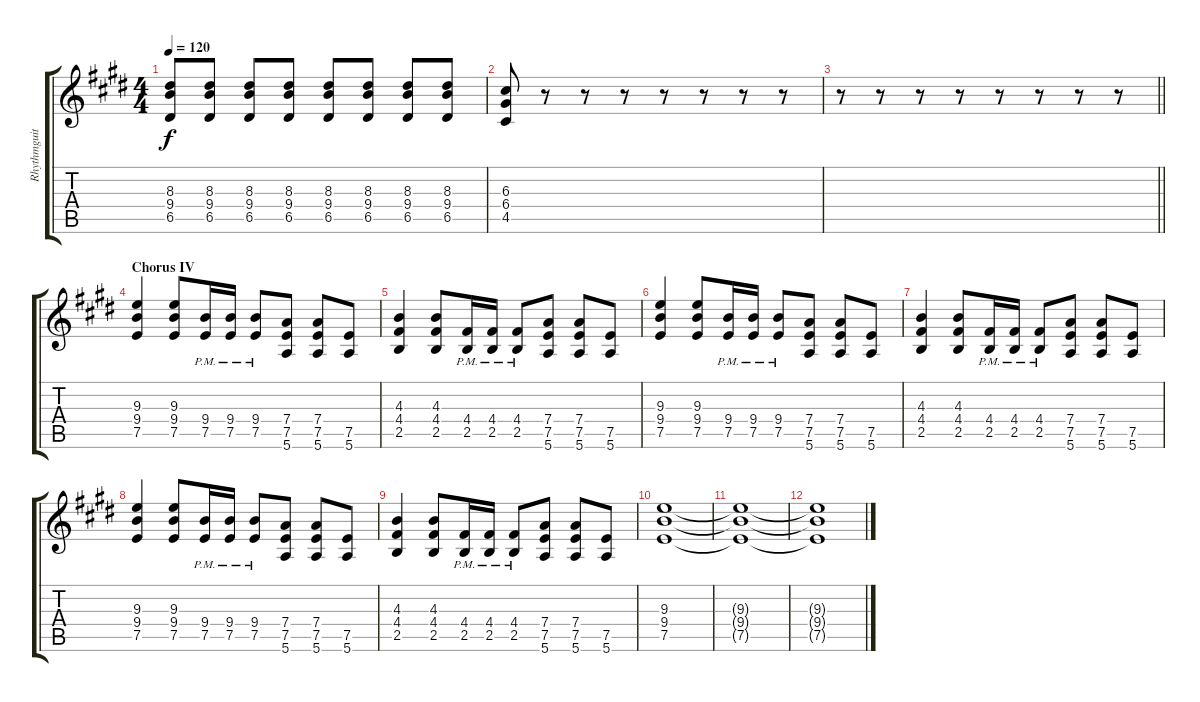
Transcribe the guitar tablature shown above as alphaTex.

\track ("Rhythmguitar" "Rhythmguit") {instrument distortionguitar}
\staff {score tabs}
\tuning (E4 B3 G3 D3 A2 E2) {hide}
\ts (4 4)
\tempo 120
\clef g2
\ks e
(8.3 9.4 6.5).8{dy f} (8.3 9.4 6.5).8 (8.3 9.4 6.5).8 (8.3 9.4 6.5).8 (8.3 9.4 6.5).8 (8.3 9.4 6.5).8 (8.3 9.4 6.5).8 (8.3 9.4 6.5).8 |
(6.3 6.4 4.5).8 r.8 r.8 r.8 r.8 r.8 r.8 r.8 |
\barLineRight lightlight
r.8 r.8 r.8 r.8 r.8 r.8 r.8 r.8 |
\section ("" "Chorus IV")
(9.3 9.4 7.5).4 (9.3 9.4 7.5).8 (9.4{pm} 7.5{pm}).16 (9.4{pm} 7.5{pm}).16 (9.4{pm} 7.5{pm}).8 (7.4 7.5 5.6).8 (7.4 7.5 5.6).8 (7.5 5.6).8 |
(4.3 4.4 2.5).4 (4.3 4.4 2.5).8 (4.4{pm} 2.5{pm}).16 (4.4{pm} 2.5{pm}).16 (4.4{pm} 2.5{pm}).8 (7.4 7.5 5.6).8 (7.4 7.5 5.6).8 (7.5 5.6).8 |
(9.3 9.4 7.5).4 (9.3 9.4 7.5).8 (9.4{pm} 7.5{pm}).16 (9.4{pm} 7.5{pm}).16 (9.4{pm} 7.5{pm}).8 (7.4 7.5 5.6).8 (7.4 7.5 5.6).8 (7.5 5.6).8 |
(4.3 4.4 2.5).4 (4.3 4.4 2.5).8 (4.4{pm} 2.5{pm}).16 (4.4{pm} 2.5{pm}).16 (4.4{pm} 2.5{pm}).8 (7.4 7.5 5.6).8 (7.4 7.5 5.6).8 (7.5 5.6).8 |
(9.3 9.4 7.5).4 (9.3 9.4 7.5).8 (9.4{pm} 7.5{pm}).16 (9.4{pm} 7.5{pm}).16 (9.4{pm} 7.5{pm}).8 (7.4 7.5 5.6).8 (7.4 7.5 5.6).8 (7.5 5.6).8 |
(4.3 4.4 2.5).4 (4.3 4.4 2.5).8 (4.4{pm} 2.5{pm}).16 (4.4{pm} 2.5{pm}).16 (4.4{pm} 2.5{pm}).8 (7.4 7.5 5.6).8 (7.4 7.5 5.6).8 (7.5 5.6).8 |
(9.3 9.4 7.5).1 |
(9.3{t} 9.4{t} 7.5{t}).1 |
(9.3{t} 9.4{t} 7.5{t}).1{volume 0}
